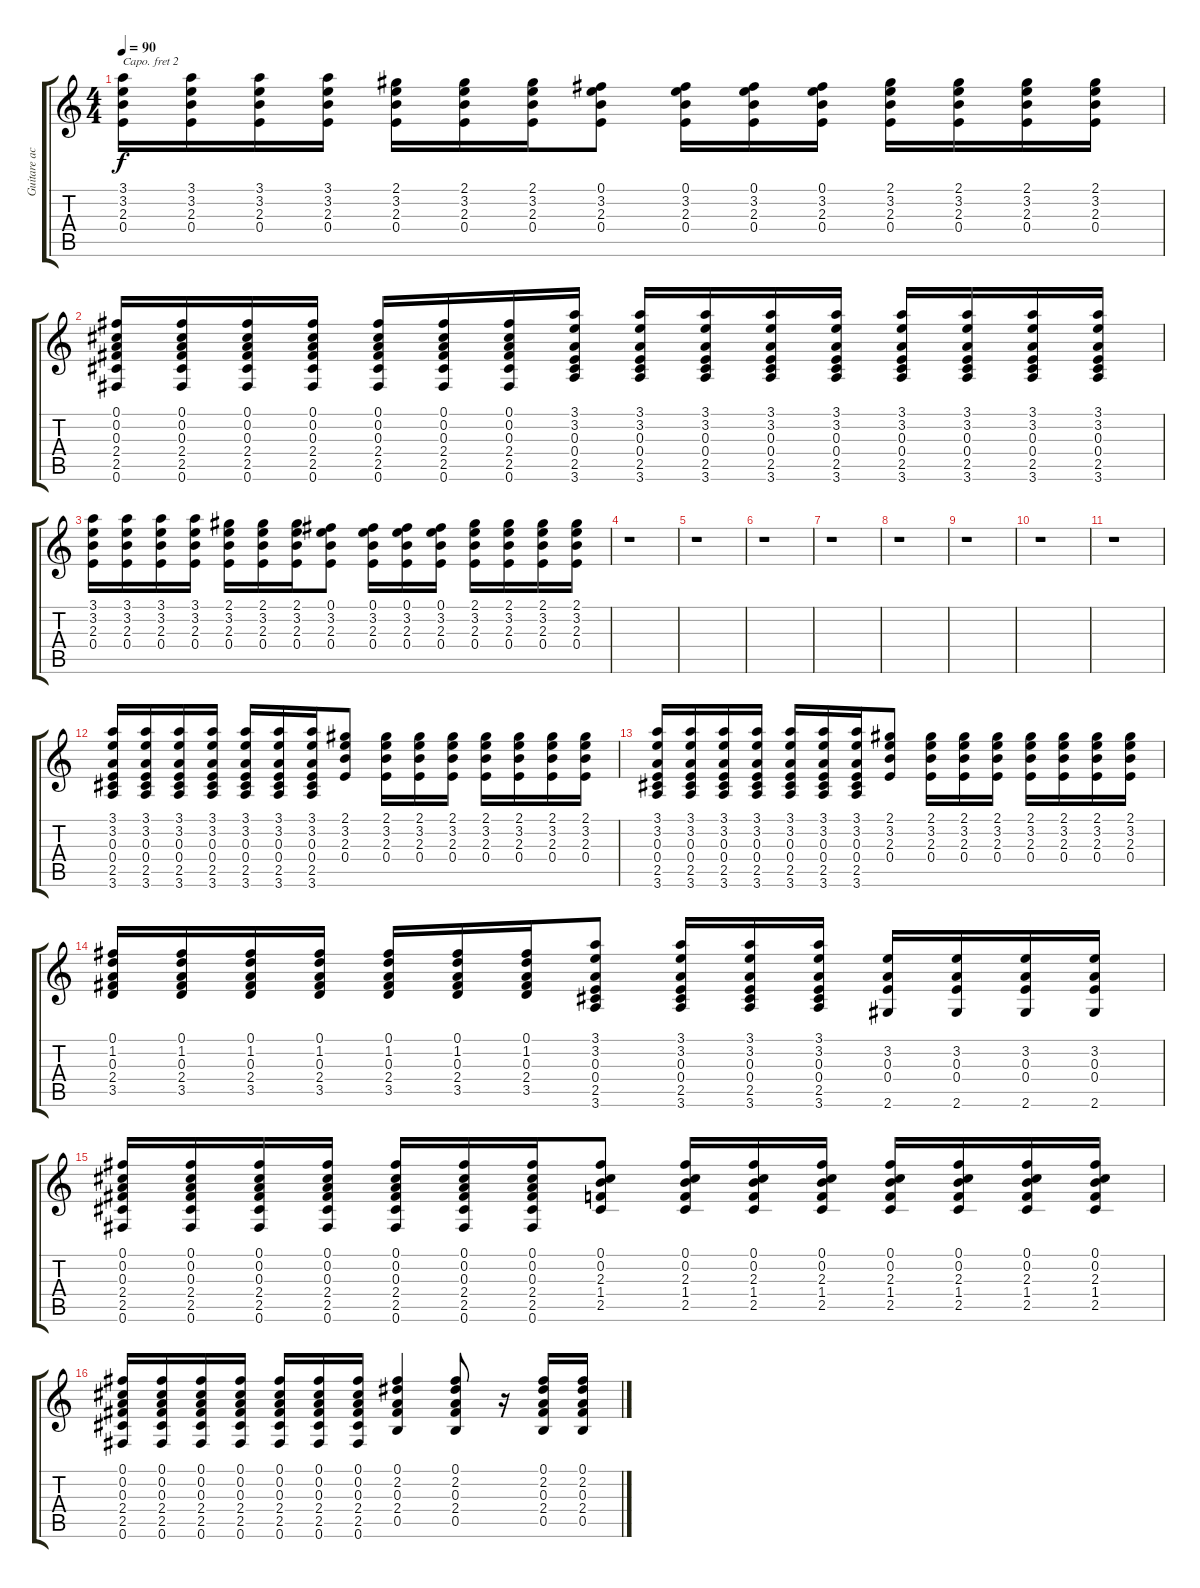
\track ("Guitare acoustique (capo 2)" "Guitare ac") {instrument acousticguitarnylon}
\staff {score tabs}
\capo 2
\tuning (E4 B3 G3 D3 A2 E2) {hide}
\ts (4 4)
\tempo 90
\clef g2
\ks c
(3.1 3.2 2.3 0.4).16{dy f} (3.1 3.2 2.3 0.4).16 (3.1 3.2 2.3 0.4).16 (3.1 3.2 2.3 0.4).16 (2.1 3.2 2.3 0.4).16 (2.1 3.2 2.3 0.4).16 (2.1 3.2 2.3 0.4).16 (0.1 3.2 2.3 0.4).8 (0.1 3.2 2.3 0.4).16 (0.1 3.2 2.3 0.4).16 (0.1 3.2 2.3 0.4).16 (2.1 3.2 2.3 0.4).16 (2.1 3.2 2.3 0.4).16 (2.1 3.2 2.3 0.4).16 (2.1 3.2 2.3 0.4).16 |
(0.1 0.2 0.3 2.4 2.5 0.6).16 (0.1 0.2 0.3 2.4 2.5 0.6).16 (0.1 0.2 0.3 2.4 2.5 0.6).16 (0.1 0.2 0.3 2.4 2.5 0.6).16 (0.1 0.2 0.3 2.4 2.5 0.6).16 (0.1 0.2 0.3 2.4 2.5 0.6).16 (0.1 0.2 0.3 2.4 2.5 0.6).16 (3.1 3.2 0.3 0.4 2.5 3.6).16 (3.1 3.2 0.3 0.4 2.5 3.6).16 (3.1 3.2 0.3 0.4 2.5 3.6).16 (3.1 3.2 0.3 0.4 2.5 3.6).16 (3.1 3.2 0.3 0.4 2.5 3.6).16 (3.1 3.2 0.3 0.4 2.5 3.6).16 (3.1 3.2 0.3 0.4 2.5 3.6).16 (3.1 3.2 0.3 0.4 2.5 3.6).16 (3.1 3.2 0.3 0.4 2.5 3.6).16 |
(3.1 3.2 2.3 0.4).16 (3.1 3.2 2.3 0.4).16 (3.1 3.2 2.3 0.4).16 (3.1 3.2 2.3 0.4).16 (2.1 3.2 2.3 0.4).16 (2.1 3.2 2.3 0.4).16 (2.1 3.2 2.3 0.4).16 (0.1 3.2 2.3 0.4).8 (0.1 3.2 2.3 0.4).16 (0.1 3.2 2.3 0.4).16 (0.1 3.2 2.3 0.4).16 (2.1 3.2 2.3 0.4).16 (2.1 3.2 2.3 0.4).16 (2.1 3.2 2.3 0.4).16 (2.1 3.2 2.3 0.4).16 |
r.1 |
r.1 |
r.1 |
r.1 |
r.1 |
r.1 |
r.1 |
r.1 |
(3.1 3.2 0.3 0.4 2.5 3.6).16 (3.1 3.2 0.3 0.4 2.5 3.6).16 (3.1 3.2 0.3 0.4 2.5 3.6).16 (3.1 3.2 0.3 0.4 2.5 3.6).16 (3.1 3.2 0.3 0.4 2.5 3.6).16 (3.1 3.2 0.3 0.4 2.5 3.6).16 (3.1 3.2 0.3 0.4 2.5 3.6).16 (2.1 3.2 2.3 0.4).8 (2.1 3.2 2.3 0.4).16 (2.1 3.2 2.3 0.4).16 (2.1 3.2 2.3 0.4).16 (2.1 3.2 2.3 0.4).16 (2.1 3.2 2.3 0.4).16 (2.1 3.2 2.3 0.4).16 (2.1 3.2 2.3 0.4).16 |
(3.1 3.2 0.3 0.4 2.5 3.6).16 (3.1 3.2 0.3 0.4 2.5 3.6).16 (3.1 3.2 0.3 0.4 2.5 3.6).16 (3.1 3.2 0.3 0.4 2.5 3.6).16 (3.1 3.2 0.3 0.4 2.5 3.6).16 (3.1 3.2 0.3 0.4 2.5 3.6).16 (3.1 3.2 0.3 0.4 2.5 3.6).16 (2.1 3.2 2.3 0.4).8 (2.1 3.2 2.3 0.4).16 (2.1 3.2 2.3 0.4).16 (2.1 3.2 2.3 0.4).16 (2.1 3.2 2.3 0.4).16 (2.1 3.2 2.3 0.4).16 (2.1 3.2 2.3 0.4).16 (2.1 3.2 2.3 0.4).16 |
(0.1 1.2 0.3 2.4 3.5).16 (0.1 1.2 0.3 2.4 3.5).16 (0.1 1.2 0.3 2.4 3.5).16 (0.1 1.2 0.3 2.4 3.5).16 (0.1 1.2 0.3 2.4 3.5).16 (0.1 1.2 0.3 2.4 3.5).16 (0.1 1.2 0.3 2.4 3.5).16 (3.1 3.2 0.3 0.4 2.5 3.6).8 (3.1 3.2 0.3 0.4 2.5 3.6).16 (3.1 3.2 0.3 0.4 2.5 3.6).16 (3.1 3.2 0.3 0.4 2.5 3.6).16 (3.2 0.3 0.4 2.6).16 (3.2 0.3 0.4 2.6).16 (3.2 0.3 0.4 2.6).16 (3.2 0.3 0.4 2.6).16 |
(0.1 0.2 0.3 2.4 2.5 0.6).16 (0.1 0.2 0.3 2.4 2.5 0.6).16 (0.1 0.2 0.3 2.4 2.5 0.6).16 (0.1 0.2 0.3 2.4 2.5 0.6).16 (0.1 0.2 0.3 2.4 2.5 0.6).16 (0.1 0.2 0.3 2.4 2.5 0.6).16 (0.1 0.2 0.3 2.4 2.5 0.6).16 (0.1 0.2 2.3 1.4 2.5).8 (0.1 0.2 2.3 1.4 2.5).16 (0.1 0.2 2.3 1.4 2.5).16 (0.1 0.2 2.3 1.4 2.5).16 (0.1 0.2 2.3 1.4 2.5).16 (0.1 0.2 2.3 1.4 2.5).16 (0.1 0.2 2.3 1.4 2.5).16 (0.1 0.2 2.3 1.4 2.5).16 |
(0.1 0.2 0.3 2.4 2.5 0.6).16 (0.1 0.2 0.3 2.4 2.5 0.6).16 (0.1 0.2 0.3 2.4 2.5 0.6).16 (0.1 0.2 0.3 2.4 2.5 0.6).16 (0.1 0.2 0.3 2.4 2.5 0.6).16 (0.1 0.2 0.3 2.4 2.5 0.6).16 (0.1 0.2 0.3 2.4 2.5 0.6).16 (0.1 2.2 0.3 2.4 0.5).4 (0.1 2.2 0.3 2.4 0.5).8 r.16 (0.1 2.2 0.3 2.4 0.5).16 (0.1 2.2 0.3 2.4 0.5).16
